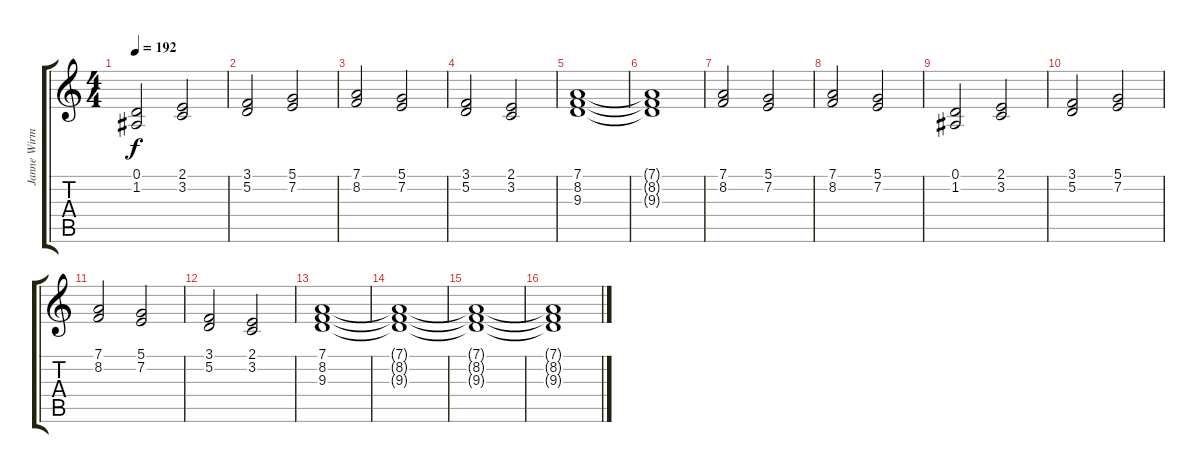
\track ("Janne Wirman" "Janne Wirm") {instrument lead1square}
\staff {score tabs}
\tuning (D4 A3 F3 C3 G2 D2) {hide}
\ts (4 4)
\tempo 192
\clef g2
\ks c
(0.1 1.2).2{dy f} (2.1 3.2).2 |
(3.1 5.2).2 (5.1 7.2).2 |
(7.1 8.2).2{instrument stringensemble1} (5.1 7.2).2 |
(3.1 5.2).2 (2.1 3.2).2 |
(7.1 8.2 9.3).1{instrument stringensemble1} |
(7.1{t} 8.2{t} 9.3{t}).1{instrument stringensemble1} |
(7.1 8.2).2{instrument stringensemble1} (5.1 7.2).2 |
(7.1 8.2).2{instrument stringensemble1} (5.1 7.2).2 |
(0.1 1.2).2 (2.1 3.2).2 |
(3.1 5.2).2 (5.1 7.2).2 |
(7.1 8.2).2{instrument stringensemble1} (5.1 7.2).2 |
(3.1 5.2).2 (2.1 3.2).2 |
(7.1 8.2 9.3).1{instrument stringensemble1} |
(7.1{t} 8.2{t} 9.3{t}).1{instrument stringensemble1} |
(7.1{t} 8.2{t} 9.3{t}).1{instrument stringensemble1} |
(7.1{t} 8.2{t} 9.3{t}).1{instrument stringensemble1}
